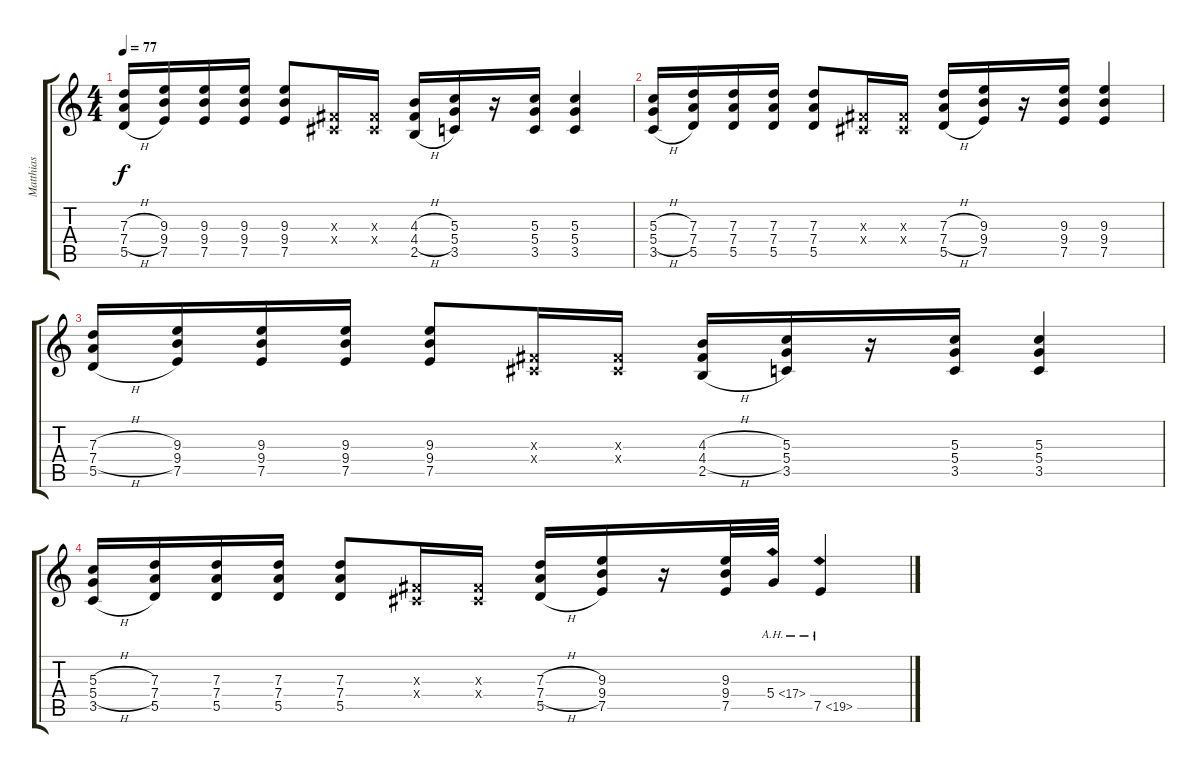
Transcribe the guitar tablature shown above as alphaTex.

\track ("Matthias" "Matthias") {instrument distortionguitar}
\staff {score tabs}
\tuning (E4 B3 G3 D3 A2 E2) {hide}
\ts (4 4)
\tempo 77
\clef g2
\ks c
(7.3{h} 7.4{h} 5.5{h}).16{dy f} (9.3 9.4 7.5).16 (9.3 9.4 7.5).16 (9.3 9.4 7.5).16 (9.3 9.4 7.5).8 (-1.3{x} -1.4{x}).16 (-1.3{x} -1.4{x}).16 (4.3{h} 4.4{h} 2.5{h}).16 (5.3 5.4 3.5).16 r.16 (5.3 5.4 3.5).16 (5.3 5.4 3.5).4 |
(5.3{h} 5.4{h} 3.5{h}).16 (7.3 7.4 5.5).16 (7.3 7.4 5.5).16 (7.3 7.4 5.5).16 (7.3 7.4 5.5).8 (-1.3{x} -1.4{x}).16 (-1.3{x} -1.4{x}).16 (7.3{h} 7.4{h} 5.5{h}).16 (9.3 9.4 7.5).16 r.16 (9.3 9.4 7.5).16 (9.3 9.4 7.5).4 |
(7.3{h} 7.4{h} 5.5{h}).16 (9.3 9.4 7.5).16 (9.3 9.4 7.5).16 (9.3 9.4 7.5).16 (9.3 9.4 7.5).8 (-1.3{x} -1.4{x}).16 (-1.3{x} -1.4{x}).16 (4.3{h} 4.4{h} 2.5{h}).16 (5.3 5.4 3.5).16 r.16 (5.3 5.4 3.5).16 (5.3 5.4 3.5).4 |
(5.3{h} 5.4{h} 3.5{h}).16 (7.3 7.4 5.5).16 (7.3 7.4 5.5).16 (7.3 7.4 5.5).16 (7.3 7.4 5.5).8 (-1.3{x} -1.4{x}).16 (-1.3{x} -1.4{x}).16 (7.3{h} 7.4{h} 5.5{h}).16 (9.3 9.4 7.5).16 r.16 (9.3 9.4 7.5).32 5.4{ah 12}.32 7.5{ah 12}.4
